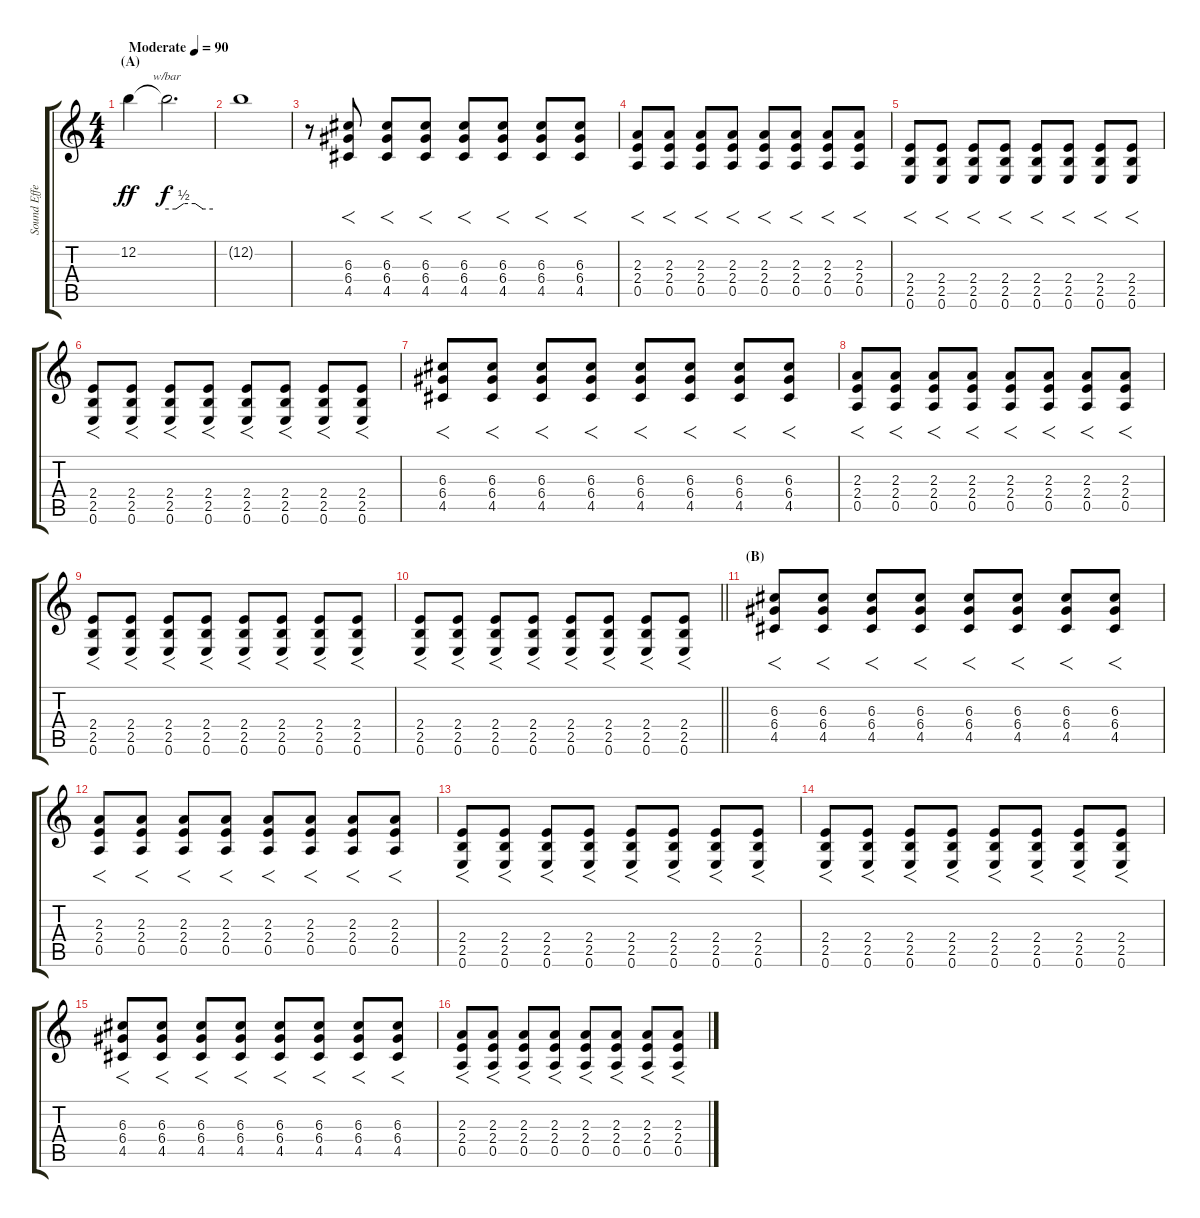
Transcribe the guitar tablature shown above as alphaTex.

\track ("Sound Effects" "Sound Effe") {instrument guitarharmonics}
\staff {score tabs}
\tuning (E4 B3 G3 D3 A2 E2) {hide}
\ts (4 4)
\section ("" "(A)")
\tempo (90 "Moderate")
\clef g2
\ks c
12.2.4{dy ff volume 0 instrument distortionguitar} 12.2{t}.2{d tbe (custom default 0 0 12 0 22 2 37 2 47 0 60 0) dy f volume 4} |
12.2{t}.1 |
r.8{volume 5 instrument distortionguitar} (6.3 6.4 4.5).8{f} (6.3 6.4 4.5).8{f} (6.3 6.4 4.5).8{f} (6.3 6.4 4.5).8{f} (6.3 6.4 4.5).8{f} (6.3 6.4 4.5).8{f} (6.3 6.4 4.5).8{f} |
(2.3 2.4 0.5).8{f} (2.3 2.4 0.5).8{f} (2.3 2.4 0.5).8{f} (2.3 2.4 0.5).8{f} (2.3 2.4 0.5).8{f} (2.3 2.4 0.5).8{f} (2.3 2.4 0.5).8{f} (2.3 2.4 0.5).8{f} |
(2.4 2.5 0.6).8{f} (2.4 2.5 0.6).8{f} (2.4 2.5 0.6).8{f} (2.4 2.5 0.6).8{f} (2.4 2.5 0.6).8{f} (2.4 2.5 0.6).8{f} (2.4 2.5 0.6).8{f} (2.4 2.5 0.6).8{f} |
(2.4 2.5 0.6).8{f} (2.4 2.5 0.6).8{f} (2.4 2.5 0.6).8{f} (2.4 2.5 0.6).8{f} (2.4 2.5 0.6).8{f} (2.4 2.5 0.6).8{f} (2.4 2.5 0.6).8{f} (2.4 2.5 0.6).8{f} |
(6.3 6.4 4.5).8{f} (6.3 6.4 4.5).8{f} (6.3 6.4 4.5).8{f} (6.3 6.4 4.5).8{f} (6.3 6.4 4.5).8{f} (6.3 6.4 4.5).8{f} (6.3 6.4 4.5).8{f} (6.3 6.4 4.5).8{f} |
(2.3 2.4 0.5).8{f} (2.3 2.4 0.5).8{f} (2.3 2.4 0.5).8{f} (2.3 2.4 0.5).8{f} (2.3 2.4 0.5).8{f} (2.3 2.4 0.5).8{f} (2.3 2.4 0.5).8{f} (2.3 2.4 0.5).8{f} |
(2.4 2.5 0.6).8{f} (2.4 2.5 0.6).8{f} (2.4 2.5 0.6).8{f} (2.4 2.5 0.6).8{f} (2.4 2.5 0.6).8{f} (2.4 2.5 0.6).8{f} (2.4 2.5 0.6).8{f} (2.4 2.5 0.6).8{f} |
\barLineRight lightlight
(2.4 2.5 0.6).8{f} (2.4 2.5 0.6).8{f} (2.4 2.5 0.6).8{f} (2.4 2.5 0.6).8{f} (2.4 2.5 0.6).8{f} (2.4 2.5 0.6).8{f} (2.4 2.5 0.6).8{f} (2.4 2.5 0.6).8{f} |
\section ("" "(B)")
(6.3 6.4 4.5).8{f} (6.3 6.4 4.5).8{f} (6.3 6.4 4.5).8{f} (6.3 6.4 4.5).8{f} (6.3 6.4 4.5).8{f} (6.3 6.4 4.5).8{f} (6.3 6.4 4.5).8{f} (6.3 6.4 4.5).8{f} |
(2.3 2.4 0.5).8{f} (2.3 2.4 0.5).8{f} (2.3 2.4 0.5).8{f} (2.3 2.4 0.5).8{f} (2.3 2.4 0.5).8{f} (2.3 2.4 0.5).8{f} (2.3 2.4 0.5).8{f} (2.3 2.4 0.5).8{f} |
(2.4 2.5 0.6).8{f} (2.4 2.5 0.6).8{f} (2.4 2.5 0.6).8{f} (2.4 2.5 0.6).8{f} (2.4 2.5 0.6).8{f} (2.4 2.5 0.6).8{f} (2.4 2.5 0.6).8{f} (2.4 2.5 0.6).8{f} |
(2.4 2.5 0.6).8{f} (2.4 2.5 0.6).8{f} (2.4 2.5 0.6).8{f} (2.4 2.5 0.6).8{f} (2.4 2.5 0.6).8{f} (2.4 2.5 0.6).8{f} (2.4 2.5 0.6).8{f} (2.4 2.5 0.6).8{f} |
(6.3 6.4 4.5).8{f} (6.3 6.4 4.5).8{f} (6.3 6.4 4.5).8{f} (6.3 6.4 4.5).8{f} (6.3 6.4 4.5).8{f} (6.3 6.4 4.5).8{f} (6.3 6.4 4.5).8{f} (6.3 6.4 4.5).8{f} |
(2.3 2.4 0.5).8{f} (2.3 2.4 0.5).8{f} (2.3 2.4 0.5).8{f} (2.3 2.4 0.5).8{f} (2.3 2.4 0.5).8{f} (2.3 2.4 0.5).8{f} (2.3 2.4 0.5).8{f} (2.3 2.4 0.5).8{f}
